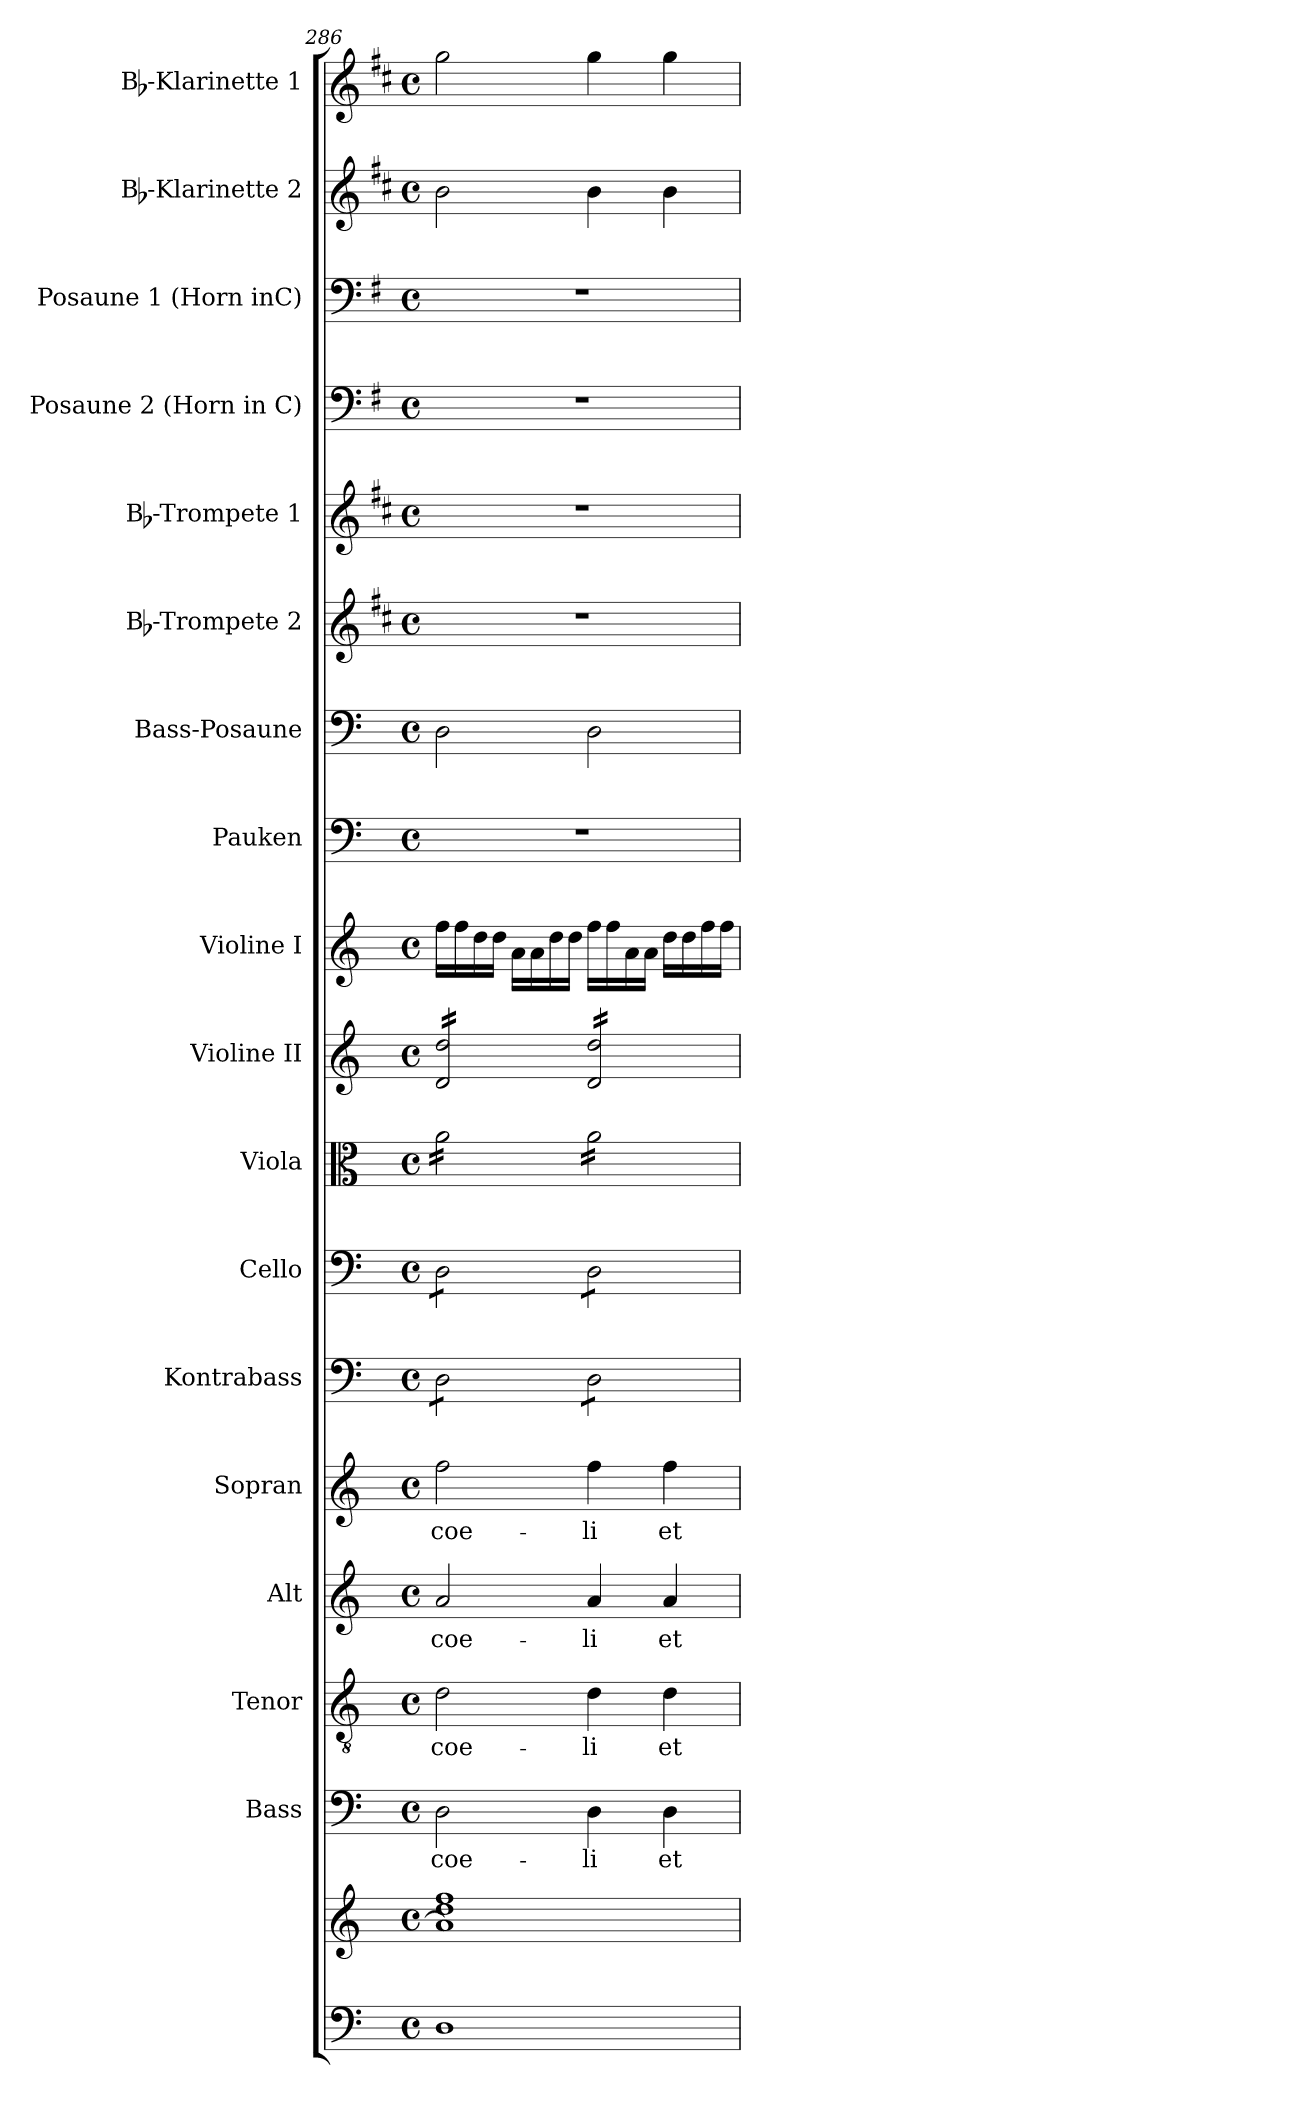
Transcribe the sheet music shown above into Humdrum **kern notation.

**kern	**kern	**kern	**text	**kern	**text	**kern	**text	**kern	**text	**kern	**kern	**kern	**kern	**kern	**kern	**kern	**kern	**kern	**kern	**kern	**kern	**kern
*part18	*part18	*part17	*part17	*part16	*part16	*part15	*part15	*part14	*part14	*part13	*part12	*part11	*part10	*part9	*part8	*part7	*part6	*part5	*part4	*part3	*part2	*part1
*staff19	*staff18	*staff17	*staff17	*staff16	*staff16	*staff15	*staff15	*staff14	*staff14	*staff13	*staff12	*staff11	*staff10	*staff9	*staff8	*staff7	*staff6	*staff5	*staff4	*staff3	*staff2	*staff1
*	*	*I"Bass	*	*I"Tenor	*	*I"Alt	*	*I"Sopran	*	*I"Kontrabass	*I"Cello	*I"Viola	*I"Violine II	*I"Violine I	*I"Pauken	*I"Bass-Posaune	*I"Bb-Trompete 2	*I"Bb-Trompete 1	*I"Posaune 2 (Horn in C)	*I"Posaune 1 (Horn inC)	*I"Bb-Klarinette 2	*I"Bb-Klarinette 1
*	*	*I'B.	*	*I'T.	*	*I'A.	*	*I'S.	*	*I'Kb.	*	*I'Vla.	*I'Vl. II	*I'Vl. I	*I'Pk.	*I'B-Pos.	*I'Bb Trp. 2	*I'Bb Trp. 1	*I'Pos. 2	*I'Pos. 1	*I'Bb Kl. 2	*I'Bb Kl. 1
*clefF4	*clefG2	*clefF4	*	*clefGv2	*	*clefG2	*	*clefG2	*	*clefF4	*clefF4	*clefC3	*clefG2	*clefG2	*clefF4	*clefF4	*clefG2	*clefG2	*clefF4	*clefF4	*clefG2	*clefG2
*	*	*	*	*	*	*	*	*	*	*ITrd7c12	*	*	*	*	*	*	*ITrd1c2	*ITrd1c2	*ITrd4c7	*ITrd4c7	*ITrd1c2	*ITrd1c2
*k[]	*k[]	*k[]	*	*k[]	*	*k[]	*	*k[]	*	*k[]	*k[]	*k[]	*k[]	*k[]	*k[]	*k[]	*k[]	*k[]	*k[]	*k[]	*k[]	*k[]
*C:	*C:	*C:	*	*C:	*	*C:	*	*C:	*	*C:	*C:	*C:	*C:	*C:	*C:	*C:	*C:	*C:	*C:	*C:	*C:	*C:
*M4/4	*M4/4	*M4/4	*	*M4/4	*	*M4/4	*	*M4/4	*	*M4/4	*M4/4	*M4/4	*M4/4	*M4/4	*M4/4	*M4/4	*M4/4	*M4/4	*M4/4	*M4/4	*M4/4	*M4/4
*met(c)	*met(c)	*met(c)	*	*met(c)	*	*met(c)	*	*met(c)	*	*met(c)	*met(c)	*met(c)	*met(c)	*met(c)	*met(c)	*met(c)	*met(c)	*met(c)	*met(c)	*met(c)	*met(c)	*met(c)
=286	=286	=286	=286	=286	=286	=286	=286	=286	=286	=286	=286	=286	=286	=286	=286	=286	=286	=286	=286	=286	=286	=286
*	*^	*	*	*	*	*	*	*	*	*	*	*	*	*	*	*	*	*	*	*	*	*
!	!	!	!	!LO:LY:b	!	!LO:LY:b	!	!LO:LY:b	!	!LO:LY:b	!	!	!	!	!	!	!	!	!	!	!	!	!
*	*	*	*	*	*	*	*	*	*	*	*tremolo	*	*	*	*	*	*	*	*	*	*	*	*
*	*	*	*	*	*	*	*	*	*	*	*	*tremolo	*	*	*	*	*	*	*	*	*	*	*
*	*	*	*	*	*	*	*	*	*	*	*	*	*tremolo	*	*	*	*	*	*	*	*	*	*
*	*	*	*	*	*	*	*	*	*	*	*	*	*	*tremolo	*	*	*	*	*	*	*	*	*
1D	1dd 1ff	1a]	2D\	coe-	2d\	coe-	2a/	coe-	2ff\	coe-	8DD\L	8D\L	16a\LL	16d/ 16dd/LL	16ff\LL	1r	2D\	1r	1r	1r	1r	2a\	2ff\
.	.	.	.	.	.	.	.	.	.	.	.	.	16a\	16d/ 16dd/	16ff\	.	.	.	.	.	.	.	.
.	.	.	.	.	.	.	.	.	.	.	8DD\	8D\	16a\	16d/ 16dd/	16dd\	.	.	.	.	.	.	.	.
.	.	.	.	.	.	.	.	.	.	.	.	.	16a\	16d/ 16dd/	16dd\JJ	.	.	.	.	.	.	.	.
.	.	.	.	.	.	.	.	.	.	.	8DD\	8D\	16a\	16d/ 16dd/	16a\LL	.	.	.	.	.	.	.	.
.	.	.	.	.	.	.	.	.	.	.	.	.	16a\	16d/ 16dd/	16a\	.	.	.	.	.	.	.	.
.	.	.	.	.	.	.	.	.	.	.	8DD\J	8D\J	16a\	16d/ 16dd/	16dd\	.	.	.	.	.	.	.	.
.	.	.	.	.	.	.	.	.	.	.	.	.	16a\JJ	16d/ 16dd/JJ	16dd\JJ	.	.	.	.	.	.	.	.
!	!	!	!	!LO:LY:b	!	!LO:LY:b	!	!LO:LY:b	!	!LO:LY:b	!	!	!	!	!	!	!	!	!	!	!	!	!
.	.	.	4D\	-li	4d\	-li	4a/	-li	4ff\	-li	8DD\L	8D\L	16a\LL	16d/ 16dd/LL	16ff\LL	.	2D\	.	.	.	.	4a\	4ff\
.	.	.	.	.	.	.	.	.	.	.	.	.	16a\	16d/ 16dd/	16ff\	.	.	.	.	.	.	.	.
.	.	.	.	.	.	.	.	.	.	.	8DD\	8D\	16a\	16d/ 16dd/	16a\	.	.	.	.	.	.	.	.
.	.	.	.	.	.	.	.	.	.	.	.	.	16a\	16d/ 16dd/	16a\JJ	.	.	.	.	.	.	.	.
!	!	!	!	!LO:LY:b	!	!LO:LY:b	!	!LO:LY:b	!	!LO:LY:b	!	!	!	!	!	!	!	!	!	!	!	!	!
.	.	.	4D\	et	4d\	et	4a/	et	4ff\	et	8DD\	8D\	16a\	16d/ 16dd/	16dd\LL	.	.	.	.	.	.	4a\	4ff\
.	.	.	.	.	.	.	.	.	.	.	.	.	16a\	16d/ 16dd/	16dd\	.	.	.	.	.	.	.	.
.	.	.	.	.	.	.	.	.	.	.	8DD\J	8D\J	16a\	16d/ 16dd/	16ff\	.	.	.	.	.	.	.	.
*	*	*	*	*	*	*	*	*	*	*	*	*Xtremolo	*	*	*	*	*	*	*	*	*	*	*
*	*	*	*	*	*	*	*	*	*	*	*Xtremolo	*	*	*	*	*	*	*	*	*	*	*	*
.	.	.	.	.	.	.	.	.	.	.	.	.	16a\JJ	16d/ 16dd/JJ	16ff\JJ	.	.	.	.	.	.	.	.
*	*	*	*	*	*	*	*	*	*	*	*	*	*	*Xtremolo	*	*	*	*	*	*	*	*	*
*	*	*	*	*	*	*	*	*	*	*	*	*	*Xtremolo	*	*	*	*	*	*	*	*	*	*
*	*v	*v	*	*	*	*	*	*	*	*	*	*	*	*	*	*	*	*	*	*	*	*	*
=	=	=	=	=	=	=	=	=	=	=	=	=	=	=	=	=	=	=	=	=	=	=
*-	*-	*-	*-	*-	*-	*-	*-	*-	*-	*-	*-	*-	*-	*-	*-	*-	*-	*-	*-	*-	*-	*-
